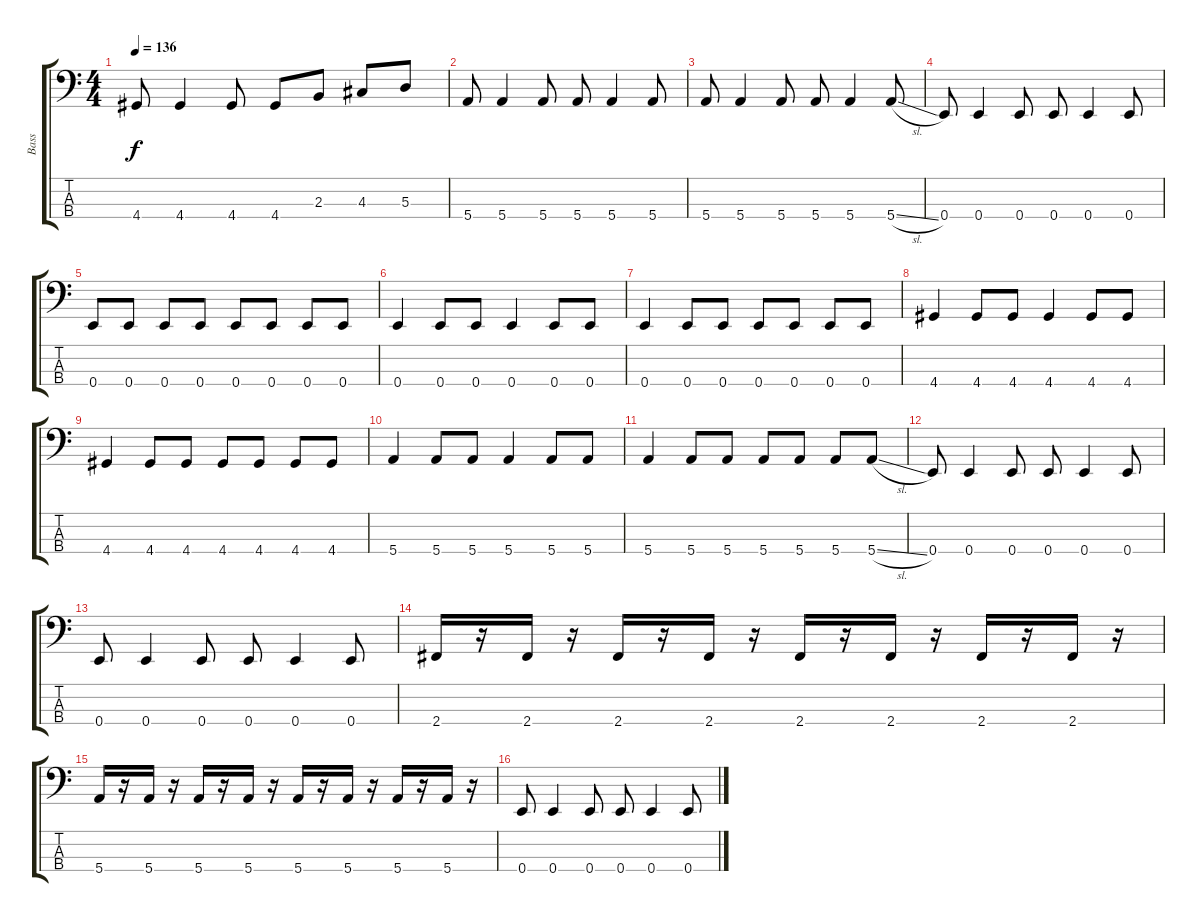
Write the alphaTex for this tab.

\track ("Bass" "Bass") {instrument electricbassfinger}
\staff {score tabs}
\tuning (G2 D2 A1 E1) {hide}
\ts (4 4)
\tempo 136
\clef f4
\ks c
4.4.8{dy f} 4.4.4 4.4.8 4.4.8 2.3.8 4.3.8 5.3.8 |
5.4.8 5.4.4 5.4.8 5.4.8 5.4.4 5.4.8 |
5.4.8 5.4.4 5.4.8 5.4.8 5.4.4 5.4{sl}.8 |
0.4.8 0.4.4 0.4.8 0.4.8 0.4.4 0.4.8 |
0.4.8 0.4.8 0.4.8 0.4.8 0.4.8 0.4.8 0.4.8 0.4.8 |
0.4.4 0.4.8 0.4.8 0.4.4 0.4.8 0.4.8 |
0.4.4 0.4.8 0.4.8 0.4.8 0.4.8 0.4.8 0.4.8 |
4.4.4 4.4.8 4.4.8 4.4.4 4.4.8 4.4.8 |
4.4.4 4.4.8 4.4.8 4.4.8 4.4.8 4.4.8 4.4.8 |
5.4.4 5.4.8 5.4.8 5.4.4 5.4.8 5.4.8 |
5.4.4 5.4.8 5.4.8 5.4.8 5.4.8 5.4.8 5.4{sl}.8 |
0.4.8 0.4.4 0.4.8 0.4.8 0.4.4 0.4.8 |
0.4.8 0.4.4 0.4.8 0.4.8 0.4.4 0.4.8 |
2.4.16 r.16 2.4.16 r.16 2.4.16 r.16 2.4.16 r.16 2.4.16 r.16 2.4.16 r.16 2.4.16 r.16 2.4.16 r.16 |
5.4.16 r.16 5.4.16 r.16 5.4.16 r.16 5.4.16 r.16 5.4.16 r.16 5.4.16 r.16 5.4.16 r.16 5.4.16 r.16 |
0.4.8 0.4.4 0.4.8 0.4.8 0.4.4 0.4.8
